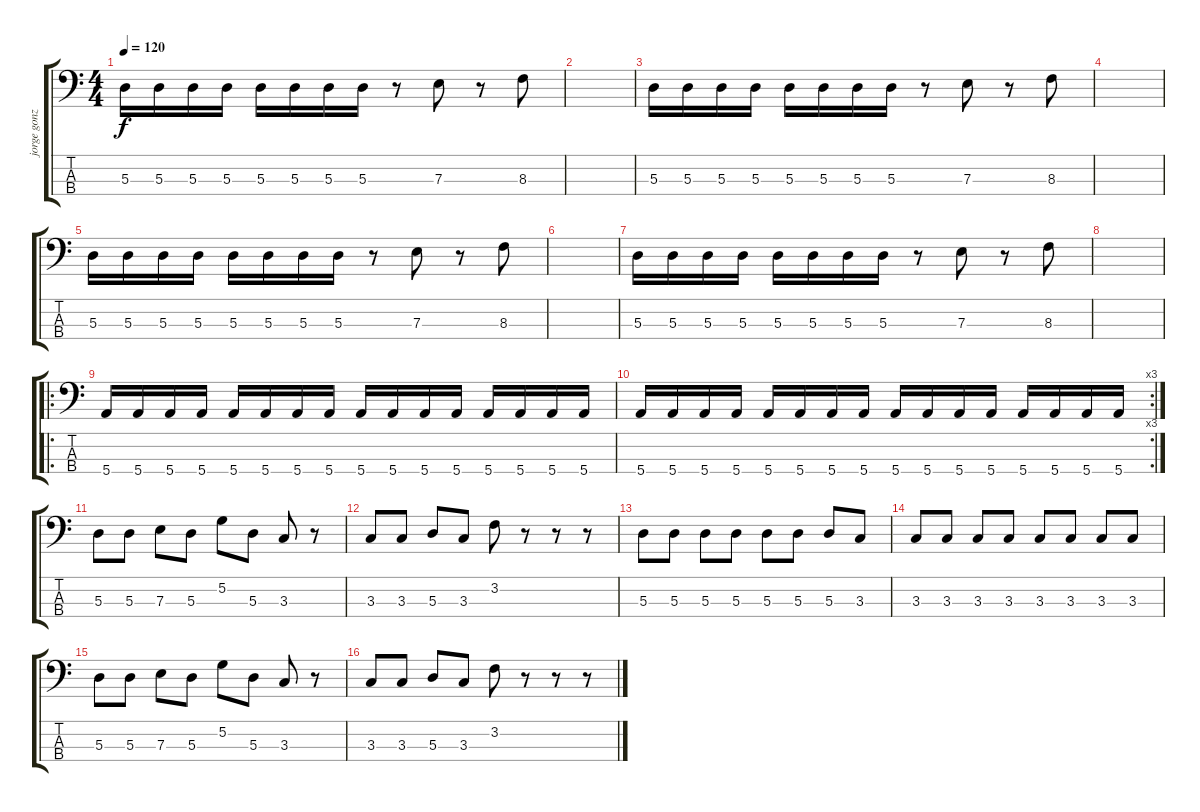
\track ("jorge gonzalez" "jorge gonz") {instrument electricbassfinger}
\staff {score tabs}
\tuning (G2 D2 A1 E1) {hide}
\ts (4 4)
\tempo 120
\clef f4
\ks c
5.3.16{dy f} 5.3.16 5.3.16 5.3.16 5.3.16 5.3.16 5.3.16 5.3.16 r.8 7.3.8 r.8 8.3.8 |
|
5.3.16 5.3.16 5.3.16 5.3.16 5.3.16 5.3.16 5.3.16 5.3.16 r.8 7.3.8 r.8 8.3.8 |
|
5.3.16 5.3.16 5.3.16 5.3.16 5.3.16 5.3.16 5.3.16 5.3.16 r.8 7.3.8 r.8 8.3.8 |
|
5.3.16 5.3.16 5.3.16 5.3.16 5.3.16 5.3.16 5.3.16 5.3.16 r.8 7.3.8 r.8 8.3.8 |
|
\ro
5.4.16 5.4.16 5.4.16 5.4.16 5.4.16 5.4.16 5.4.16 5.4.16 5.4.16 5.4.16 5.4.16 5.4.16 5.4.16 5.4.16 5.4.16 5.4.16 |
\rc 3
5.4.16 5.4.16 5.4.16 5.4.16 5.4.16 5.4.16 5.4.16 5.4.16 5.4.16 5.4.16 5.4.16 5.4.16 5.4.16 5.4.16 5.4.16 5.4.16 |
5.3.8 5.3.8 7.3.8 5.3.8 5.2.8 5.3.8 3.3.8 r.8 |
3.3.8 3.3.8 5.3.8 3.3.8 3.2.8 r.8 r.8 r.8 |
5.3.8 5.3.8 5.3.8 5.3.8 5.3.8 5.3.8 5.3.8 3.3.8 |
3.3.8 3.3.8 3.3.8 3.3.8 3.3.8 3.3.8 3.3.8 3.3.8 |
5.3.8 5.3.8 7.3.8 5.3.8 5.2.8 5.3.8 3.3.8 r.8 |
3.3.8 3.3.8 5.3.8 3.3.8 3.2.8 r.8 r.8 r.8
